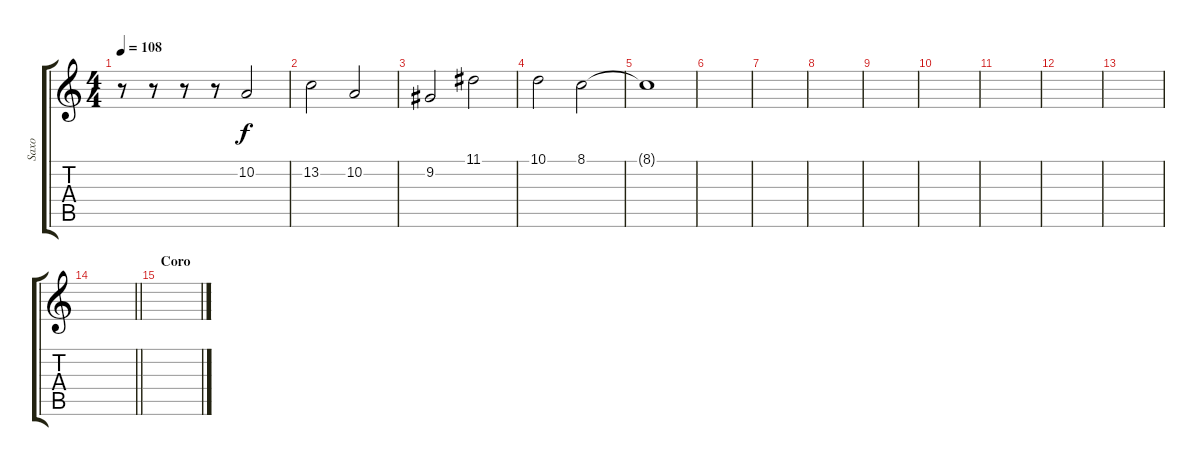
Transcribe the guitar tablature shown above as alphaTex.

\track ("Saxo" "Saxo") {instrument altosax}
\staff {score tabs}
\tuning (E4 B3 G3 D3 A2 E2) {hide}
\ts (4 4)
\tempo 108
\clef g2
\ks c
r.8{dy f} r.8 r.8 r.8 10.2.2 |
13.2.2 10.2.2 |
9.2.2 11.1.2 |
10.1.2 8.1.2 |
8.1{t}.1 |
|
|
|
|
|
|
|
|
\barLineRight lightlight
|
\section ("" "Coro")
